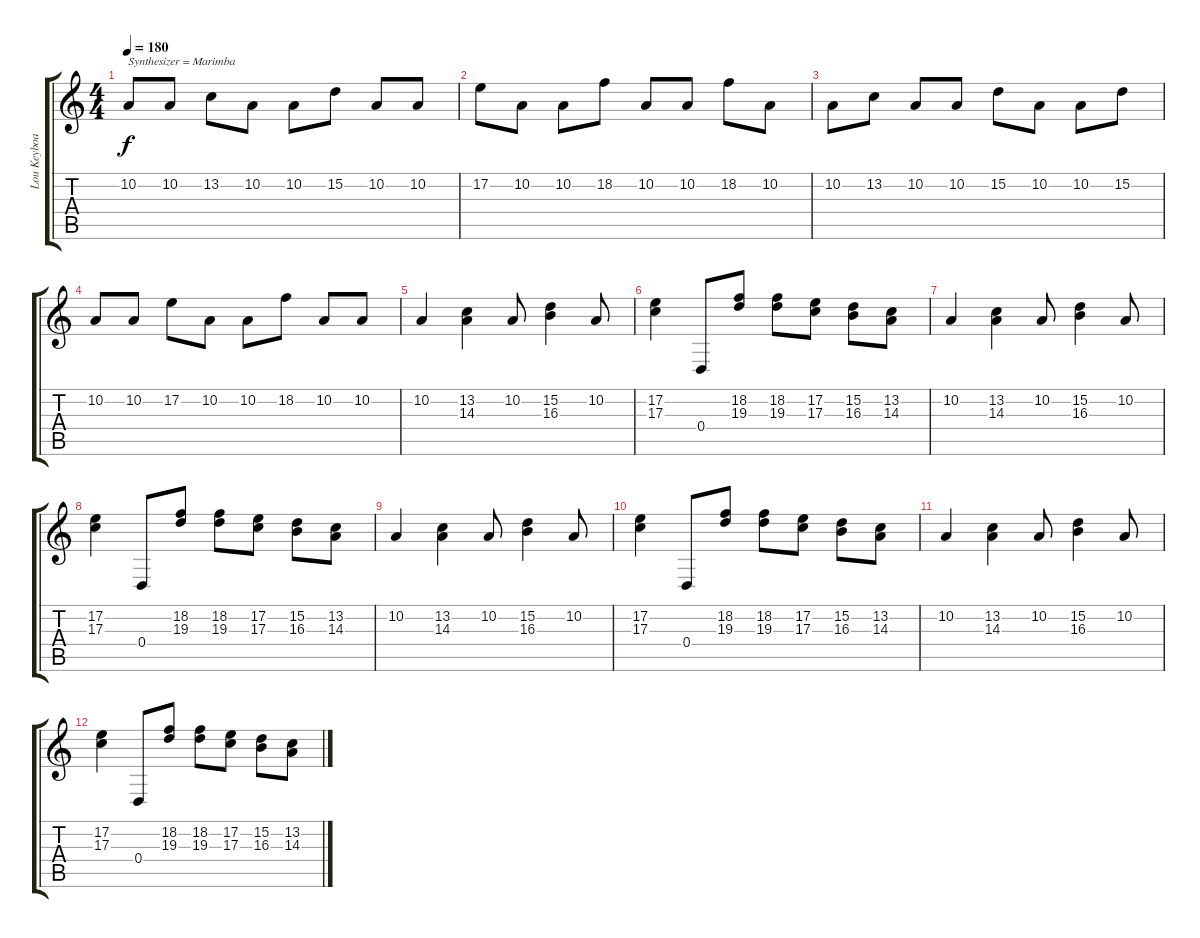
\track ("Lou Keyboard" "Lou Keyboa") {instrument rockorgan bank 1}
\staff {score tabs}
\tuning (E4 B3 G3 D3 A2 E2) {hide}
\ts (4 4)
\tempo 180
\clef g2
\ks c
10.2.8{txt "Synthesizer = Marimba" dy f volume 9 instrument marimba} 10.2.8 13.2.8 10.2.8 10.2.8 15.2.8 10.2.8 10.2.8 |
17.2.8 10.2.8 10.2.8 18.2.8 10.2.8 10.2.8 18.2.8 10.2.8 |
10.2.8 13.2.8 10.2.8 10.2.8 15.2.8 10.2.8 10.2.8 15.2.8 |
10.2.8 10.2.8 17.2.8 10.2.8 10.2.8 18.2.8 10.2.8 10.2.8 |
10.2.4{volume 6 instrument rockorgan} (13.2 14.3).4 10.2.8 (15.2 16.3).4 10.2.8 |
(17.2 17.3).4 0.4.8 (18.2 19.3).8 (18.2 19.3).8 (17.2 17.3).8 (15.2 16.3).8 (13.2 14.3).8 |
10.2.4 (13.2 14.3).4 10.2.8 (15.2 16.3).4 10.2.8 |
(17.2 17.3).4 0.4.8 (18.2 19.3).8 (18.2 19.3).8 (17.2 17.3).8 (15.2 16.3).8 (13.2 14.3).8 |
10.2.4 (13.2 14.3).4 10.2.8 (15.2 16.3).4 10.2.8 |
(17.2 17.3).4 0.4.8 (18.2 19.3).8 (18.2 19.3).8 (17.2 17.3).8 (15.2 16.3).8 (13.2 14.3).8 |
10.2.4 (13.2 14.3).4 10.2.8 (15.2 16.3).4 10.2.8 |
(17.2 17.3).4 0.4.8 (18.2 19.3).8 (18.2 19.3).8 (17.2 17.3).8 (15.2 16.3).8 (13.2 14.3).8
